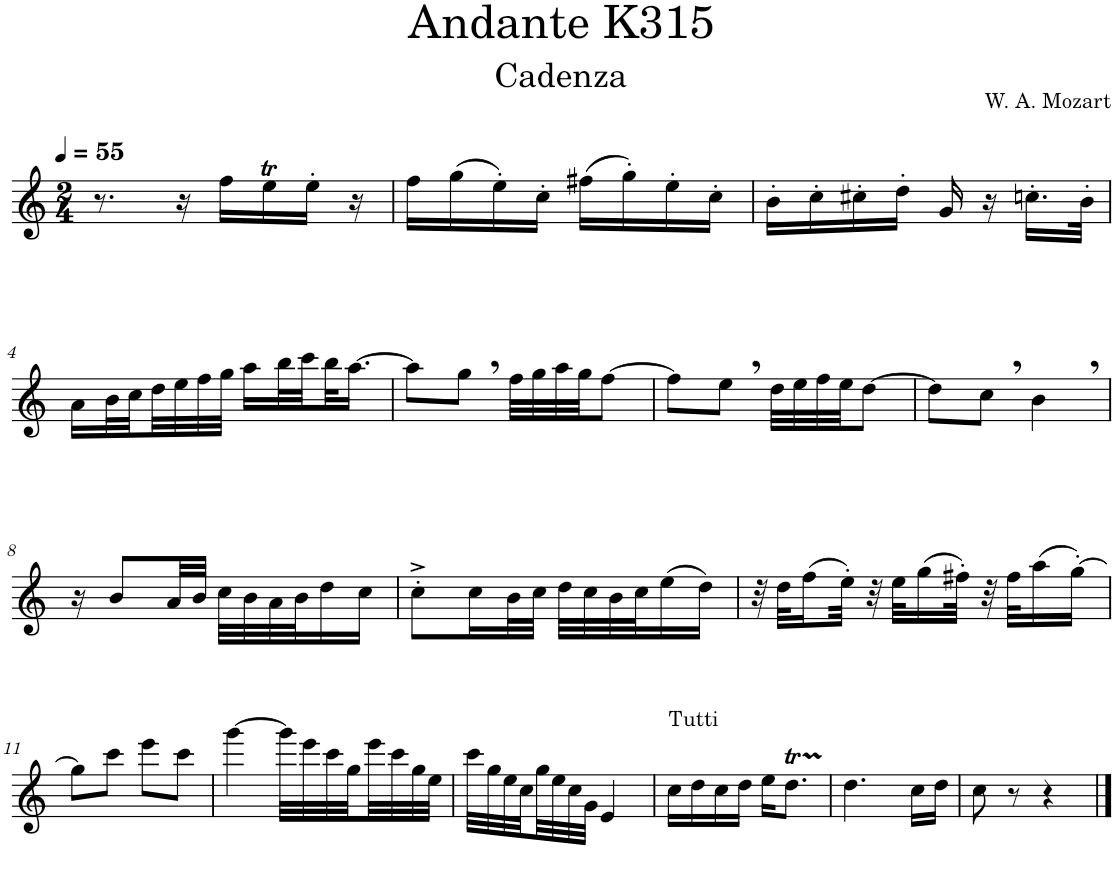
**kern
*part1
*staff1
*I"Flute
*I'Fl.
*clefG2
*k[]
*M2/4
*MM55
=1
8.r
16r
16ff\LL
16eet\
16ee'\JJ
16r
=2
16ff\LL
(16gg\
16ee'\)
16cc'\JJ
(16ff#X\LL
16gg'\)
16ee'\
16cc'\JJ
=3
16b'\LL
16cc'\
16cc#X'\
16dd'\JJ
16g/
16r
16.ccn'\LL
32b'\JJk
!!LO:LB:g=z
=4
16a\LL
32b\L
32cc\
32dd\
32ee\
32ff\
32gg\JJJ
16aa\LL
32bb\L
32ccc\
32bb\J
[16.aa\JJ
=5
8aa\L]
8gg,\J
32ff\LLL
32gg\
32aa\
32gg\JJ
[8ff\J
=6
8ff\L]
8ee,\J
32dd\LLL
32ee\
32ff\
32ee\JJ
[8dd\J
=7
8dd\L]
8cc,\J
4b,\
!!LO:LB:g=z
=8
16r
8b/L
32a/LL
32b/JJJ
32cc\LLL
32b\
32a\
32b\J
16dd\
16cc\JJ
=9
8cc'^\L
16cc\L
32b\L
32cc\JJJ
32dd\LLL
32cc\
32b\
32cc\J
(16ee\
16dd\JJ)
=10
32r
32dd\KLL
(16ff\
32ee'\JJk)
32r
32ee\KLL
(16gg\
32ff#X'\JJk)
32r
32ff#\KLL
(16aa\
[16gg'\JJ)
!!LO:LB:g=z
=11
8gg\L]
8ccc\J
8eee\L
8ccc\J
=12
[4ggg\
32ggg\LLL]
32eee\
32ccc\
32gg\
32eee\
32ccc\
32gg\
32ee\JJJ
=13
32ccc\LLL
32gg\
32ee\
32cc\
32gg\
32ee\
32cc\
32g\JJJ
4e/
=14
!LO:TX:a:t=Tutti
16cc\LL
16dd\
16cc\
16dd\JJ
16ee\KL
8.ddT\J
=15
4.dd\
16cc\LL
16dd\JJ
=16
8cc\
8r
4r
==
*-
